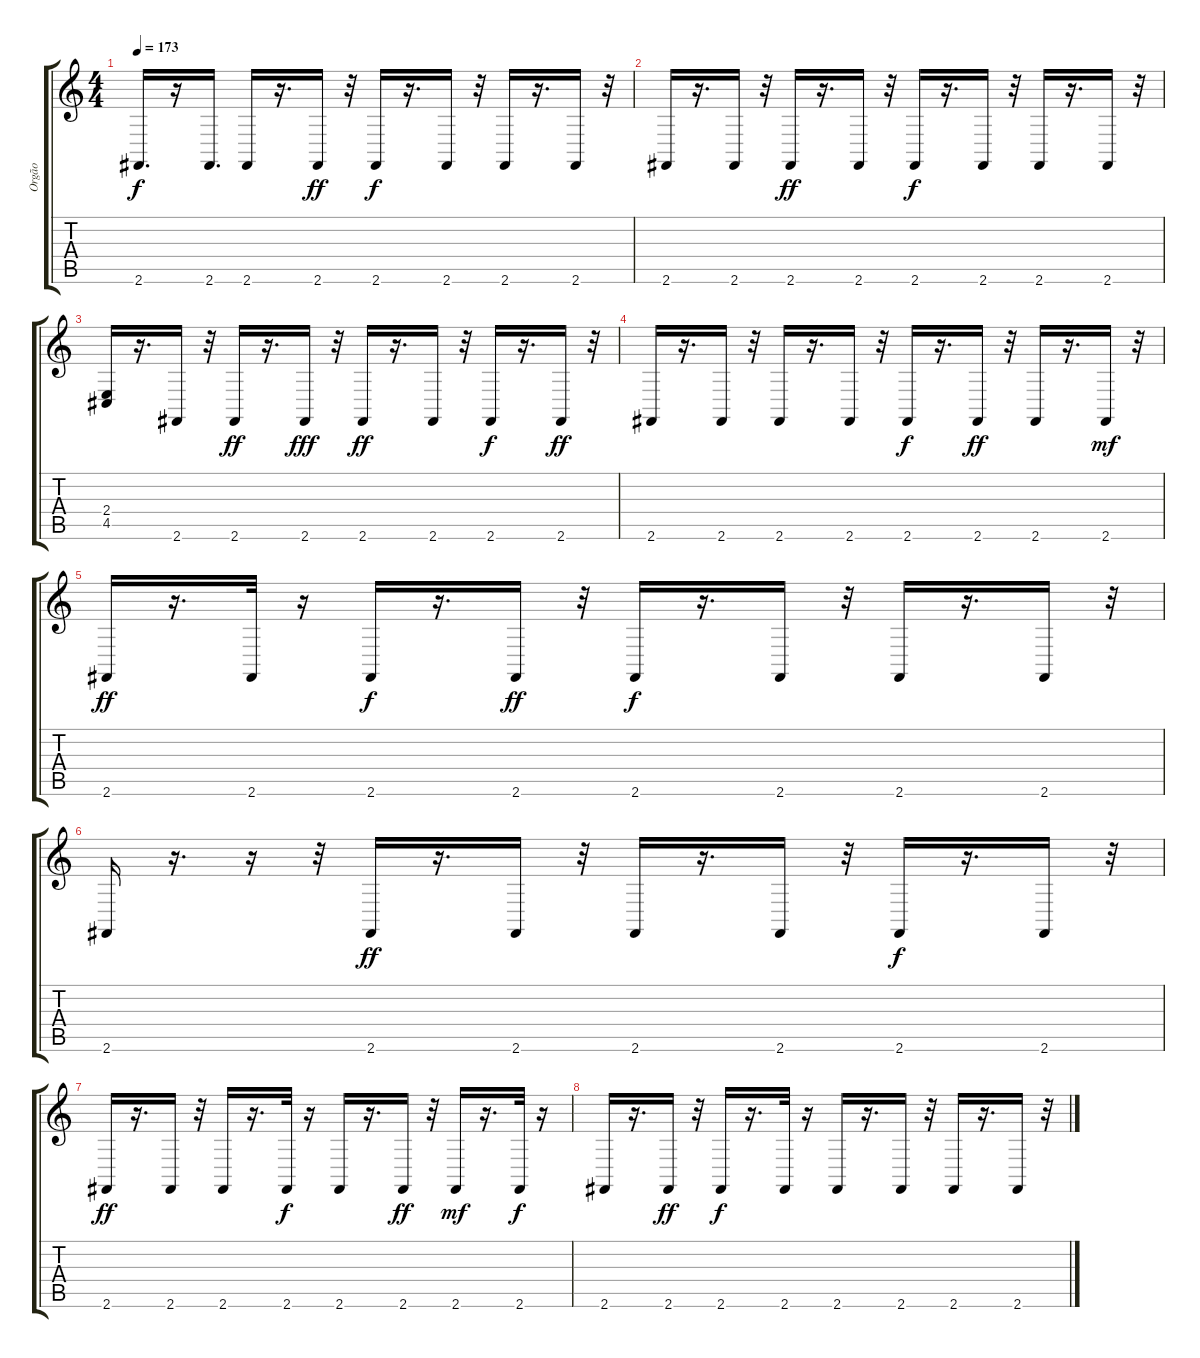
\track ("Orgão" "Orgão") {instrument drawbarorgan}
\staff {score tabs}
\tuning (E4 B3 G3 D3 A2 E2) {hide}
\ts (4 4)
\tempo 173
\clef g2
\ks c
2.6.16{d dy f} r.16 2.6.16{d} 2.6.16 r.16{d} 2.6.16{dy ff} r.32 2.6.16{dy f} r.16{d} 2.6.16 r.32 2.6.16 r.16{d} 2.6.16 r.32 |
2.6.16 r.16{d} 2.6.16 r.32 2.6.16{dy ff} r.16{d} 2.6.16 r.32 2.6.16{dy f} r.16{d} 2.6.16 r.32 2.6.16 r.16{d} 2.6.16 r.32 |
(2.4 4.5).16 r.16{d} 2.6.16 r.32 2.6.16{dy ff} r.16{d} 2.6.16{dy fff} r.32 2.6.16{dy ff} r.16{d} 2.6.16 r.32 2.6.16{dy f} r.16{d} 2.6.16{dy ff} r.32 |
2.6.16 r.16{d} 2.6.16 r.32 2.6.16 r.16{d} 2.6.16 r.32 2.6.16{dy f} r.16{d} 2.6.16{dy ff} r.32 2.6.16 r.16{d} 2.6.16{dy mf} r.32 |
2.6.16{dy ff} r.16{d} 2.6.32 r.16 2.6.16{dy f} r.16{d} 2.6.16{dy ff} r.32 2.6.16{dy f} r.16{d} 2.6.16 r.32 2.6.16 r.16{d} 2.6.16 r.32 |
2.6.16 r.16{d} r.16 r.32 2.6.16{dy ff} r.16{d} 2.6.16 r.32 2.6.16 r.16{d} 2.6.16 r.32 2.6.16{dy f} r.16{d} 2.6.16 r.32 |
2.6.16{dy ff} r.16{d} 2.6.16 r.32 2.6.16 r.16{d} 2.6.32{dy f} r.16 2.6.16 r.16{d} 2.6.16{dy ff} r.32 2.6.16{dy mf} r.16{d} 2.6.32{dy f} r.16 |
2.6.16 r.16{d} 2.6.16{dy ff} r.32 2.6.16{dy f} r.16{d} 2.6.32 r.16 2.6.16 r.16{d} 2.6.16 r.32 2.6.16 r.16{d} 2.6.16 r.32
